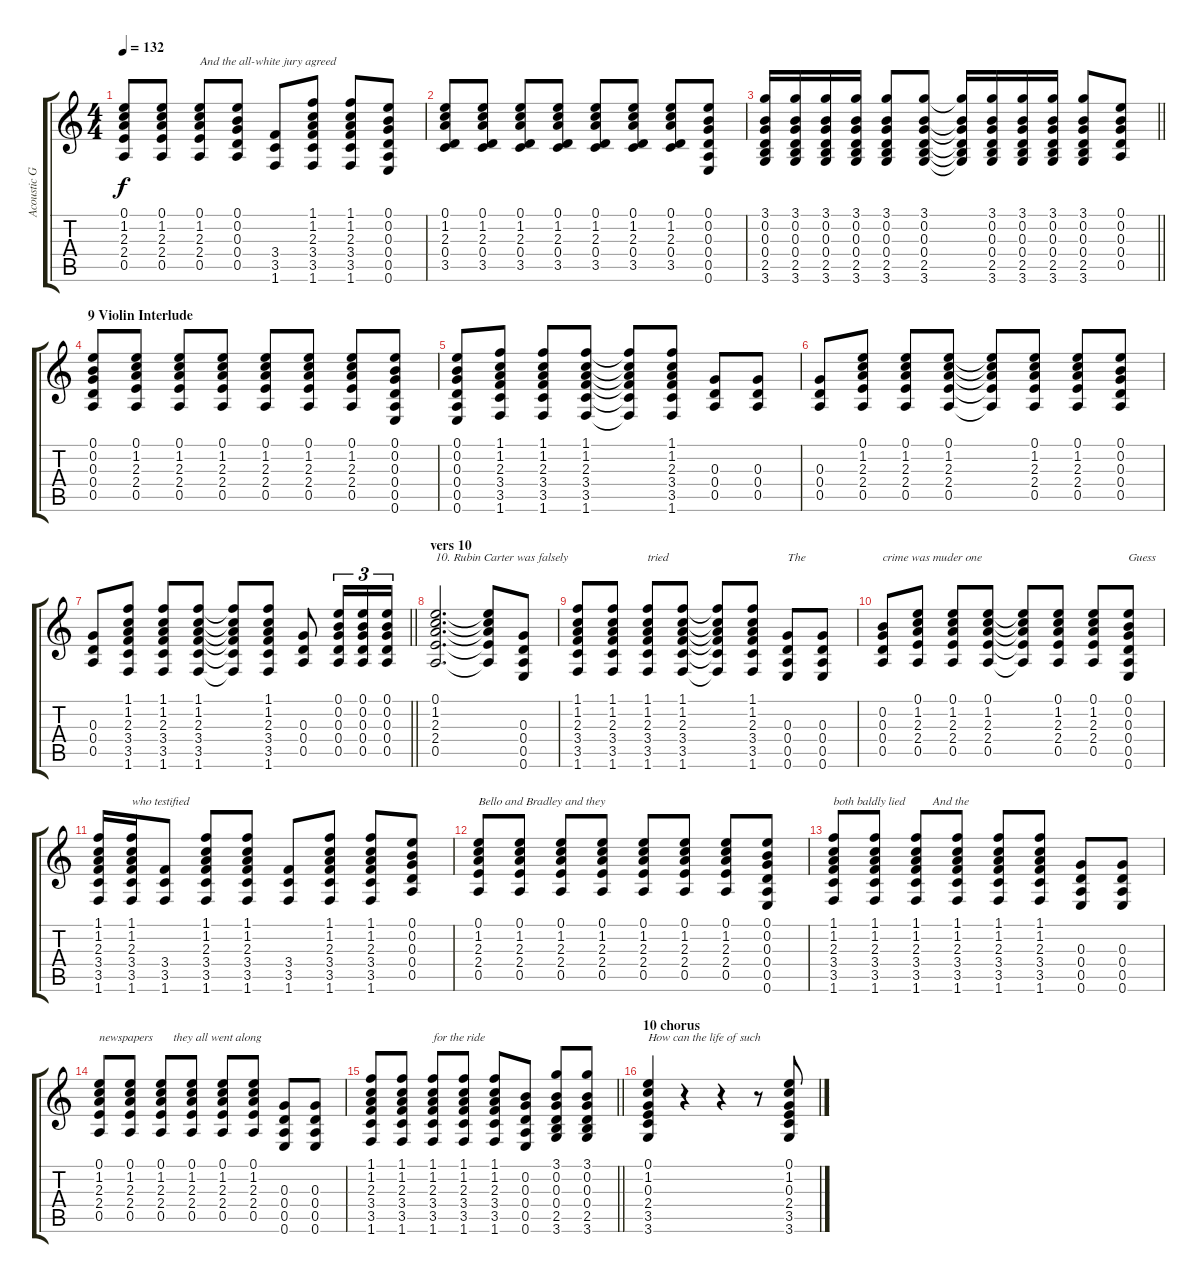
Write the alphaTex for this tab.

\track ("Acoustic Guitar" "Acoustic G") {instrument acousticguitarnylon}
\staff {score tabs}
\tuning (E4 B3 G3 D3 A2 E2) {hide}
\ts (4 4)
\tempo 132
\clef g2
\ks c
(0.1 1.2 2.3 2.4 0.5).8{dy f} (0.1 1.2 2.3 2.4 0.5).8 (0.1 1.2 2.3 2.4 0.5).8{txt "And the all-white jury agreed"} (0.1 0.2 0.3 0.4 0.5).8 (3.4 3.5 1.6).8 (1.1 1.2 2.3 3.4 3.5 1.6).8 (1.1 1.2 2.3 3.4 3.5 1.6).8 (0.1 0.2 0.3 0.4 0.5 0.6).8 |
(0.1 1.2 2.3 0.4 3.5).8 (0.1 1.2 2.3 0.4 3.5).8 (0.1 1.2 2.3 0.4 3.5).8 (0.1 1.2 2.3 0.4 3.5).8 (0.1 1.2 2.3 0.4 3.5).8 (0.1 1.2 2.3 0.4 3.5).8 (0.1 1.2 2.3 0.4 3.5).8 (0.1 0.2 0.3 0.4 0.5 0.6).8 |
\barLineRight lightlight
(3.1 0.2 0.3 0.4 2.5 3.6).16 (3.1 0.2 0.3 0.4 2.5 3.6).16 (3.1 0.2 0.3 0.4 2.5 3.6).16 (3.1 0.2 0.3 0.4 2.5 3.6).16 (3.1 0.2 0.3 0.4 2.5 3.6).8 (3.1 0.2 0.3 0.4 2.5 3.6).8 (3.1{t} 0.2{t} 0.3{t} 0.4{t} 2.5{t} 3.6{t}).16 (3.1 0.2 0.3 0.4 2.5 3.6).16 (3.1 0.2 0.3 0.4 2.5 3.6).16 (3.1 0.2 0.3 0.4 2.5 3.6).16 (3.1 0.2 0.3 0.4 2.5 3.6).8 (0.1 0.2 0.3 0.4 0.5).8 |
\section ("" "9 Violin Interlude")
(0.1 0.2 0.3 0.4 0.5).8 (0.1 1.2 2.3 2.4 0.5).8 (0.1 1.2 2.3 2.4 0.5).8 (0.1 1.2 2.3 2.4 0.5).8 (0.1 1.2 2.3 2.4 0.5).8 (0.1 1.2 2.3 2.4 0.5).8 (0.1 1.2 2.3 2.4 0.5).8 (0.1 0.2 0.3 0.4 0.5 0.6).8 |
(0.1 0.2 0.3 0.4 0.5 0.6).8 (1.1 1.2 2.3 3.4 3.5 1.6).8 (1.1 1.2 2.3 3.4 3.5 1.6).8 (1.1 1.2 2.3 3.4 3.5 1.6).8 (1.1{t} 1.2{t} 2.3{t} 3.4{t} 3.5{t} 1.6{t}).8 (1.1 1.2 2.3 3.4 3.5 1.6).8 (0.3 0.4 0.5).8 (0.3 0.4 0.5).8 |
(0.3 0.4 0.5).8 (0.1 1.2 2.3 2.4 0.5).8 (0.1 1.2 2.3 2.4 0.5).8 (0.1 1.2 2.3 2.4 0.5).8 (0.1{t} 1.2{t} 2.3{t} 2.4{t} 0.5{t}).8 (0.1 1.2 2.3 2.4 0.5).8 (0.1 1.2 2.3 2.4 0.5).8 (0.1 0.2 0.3 0.4 0.5).8 |
\barLineRight lightlight
(0.3 0.4 0.5).8 (1.1 1.2 2.3 3.4 3.5 1.6).8 (1.1 1.2 2.3 3.4 3.5 1.6).8 (1.1 1.2 2.3 3.4 3.5 1.6).8 (1.1{t} 1.2{t} 2.3{t} 3.4{t} 3.5{t} 1.6{t}).8 (1.1 1.2 2.3 3.4 3.5 1.6).8 (0.3 0.4 0.5).8 (0.1 0.2 0.3 0.4 0.5).16{tu (3 2)} (0.1 0.2 0.3 0.4 0.5).16{tu (3 2)} (0.1 0.2 0.3 0.4 0.5).16{tu (3 2)} |
\section ("" "vers 10")
(0.1 1.2 2.3 2.4 0.5).2{d txt "10. Rubin Carter was falsely"} (0.1{t} 1.2{t} 2.3{t} 2.4{t} 0.5{t}).8 (0.3 0.4 0.5 0.6).8 |
(1.1 1.2 2.3 3.4 3.5 1.6).8 (1.1 1.2 2.3 3.4 3.5 1.6).8 (1.1 1.2 2.3 3.4 3.5 1.6).8{txt "tried"} (1.1 1.2 2.3 3.4 3.5 1.6).8 (1.1{t} 1.2{t} 2.3{t} 3.4{t} 3.5{t} 1.6{t}).8 (1.1 1.2 2.3 3.4 3.5 1.6).8 (0.3 0.4 0.5 0.6).8{txt "The"} (0.3 0.4 0.5 0.6).8 |
(0.2 0.3 0.4 0.5).8{txt "crime was muder one"} (0.1 1.2 2.3 2.4 0.5).8 (0.1 1.2 2.3 2.4 0.5).8 (0.1 1.2 2.3 2.4 0.5).8 (0.1{t} 1.2{t} 2.3{t} 2.4{t} 0.5{t}).8 (0.1 1.2 2.3 2.4 0.5).8 (0.1 1.2 2.3 2.4 0.5).8 (0.1 0.2 0.3 0.4 0.5 0.6).8{txt "Guess"} |
(1.1 1.2 2.3 3.4 3.5 1.6).16 (1.1 1.2 2.3 3.4 3.5 1.6).16{txt "who testified"} (3.4 3.5 1.6).8 (1.1 1.2 2.3 3.4 3.5 1.6).8 (1.1 1.2 2.3 3.4 3.5 1.6).8 (3.4 3.5 1.6).8 (1.1 1.2 2.3 3.4 3.5 1.6).8 (1.1 1.2 2.3 3.4 3.5 1.6).8 (0.1 0.2 0.3 0.4 0.5).8 |
(0.1 1.2 2.3 2.4 0.5).8{txt "Bello and Bradley and they "} (0.1 1.2 2.3 2.4 0.5).8 (0.1 1.2 2.3 2.4 0.5).8 (0.1 1.2 2.3 2.4 0.5).8 (0.1 1.2 2.3 2.4 0.5).8 (0.1 1.2 2.3 2.4 0.5).8 (0.1 1.2 2.3 2.4 0.5).8 (0.1 0.2 0.3 0.4 0.5 0.6).8 |
(1.1 1.2 2.3 3.4 3.5 1.6).8{txt "both baldly lied         And the"} (1.1 1.2 2.3 3.4 3.5 1.6).8 (1.1 1.2 2.3 3.4 3.5 1.6).8 (1.1 1.2 2.3 3.4 3.5 1.6).8 (1.1 1.2 2.3 3.4 3.5 1.6).8 (1.1 1.2 2.3 3.4 3.5 1.6).8 (0.3 0.4 0.5 0.6).8 (0.3 0.4 0.5 0.6).8 |
(0.1 1.2 2.3 2.4 0.5).8{txt "newspapers       they all went along"} (0.1 1.2 2.3 2.4 0.5).8 (0.1 1.2 2.3 2.4 0.5).8 (0.1 1.2 2.3 2.4 0.5).8 (0.1 1.2 2.3 2.4 0.5).8 (0.1 1.2 2.3 2.4 0.5).8 (0.3 0.4 0.5 0.6).8 (0.3 0.4 0.5 0.6).8 |
\barLineRight lightlight
(1.1 1.2 2.3 3.4 3.5 1.6).8 (1.1 1.2 2.3 3.4 3.5 1.6).8 (1.1 1.2 2.3 3.4 3.5 1.6).8{txt "for the ride"} (1.1 1.2 2.3 3.4 3.5 1.6).8 (1.1 1.2 2.3 3.4 3.5 1.6).8 (0.2 0.3 0.4 0.5 0.6).8 (3.1 0.2 0.3 0.4 2.5 3.6).8 (3.1 0.2 0.3 0.4 2.5 3.6).8 |
\section ("" "10 chorus")
(0.1 1.2 0.3 2.4 3.5 3.6).4{txt "How can the life of such"} r.4 r.4 r.8 (0.1 1.2 0.3 2.4 3.5 3.6).8
